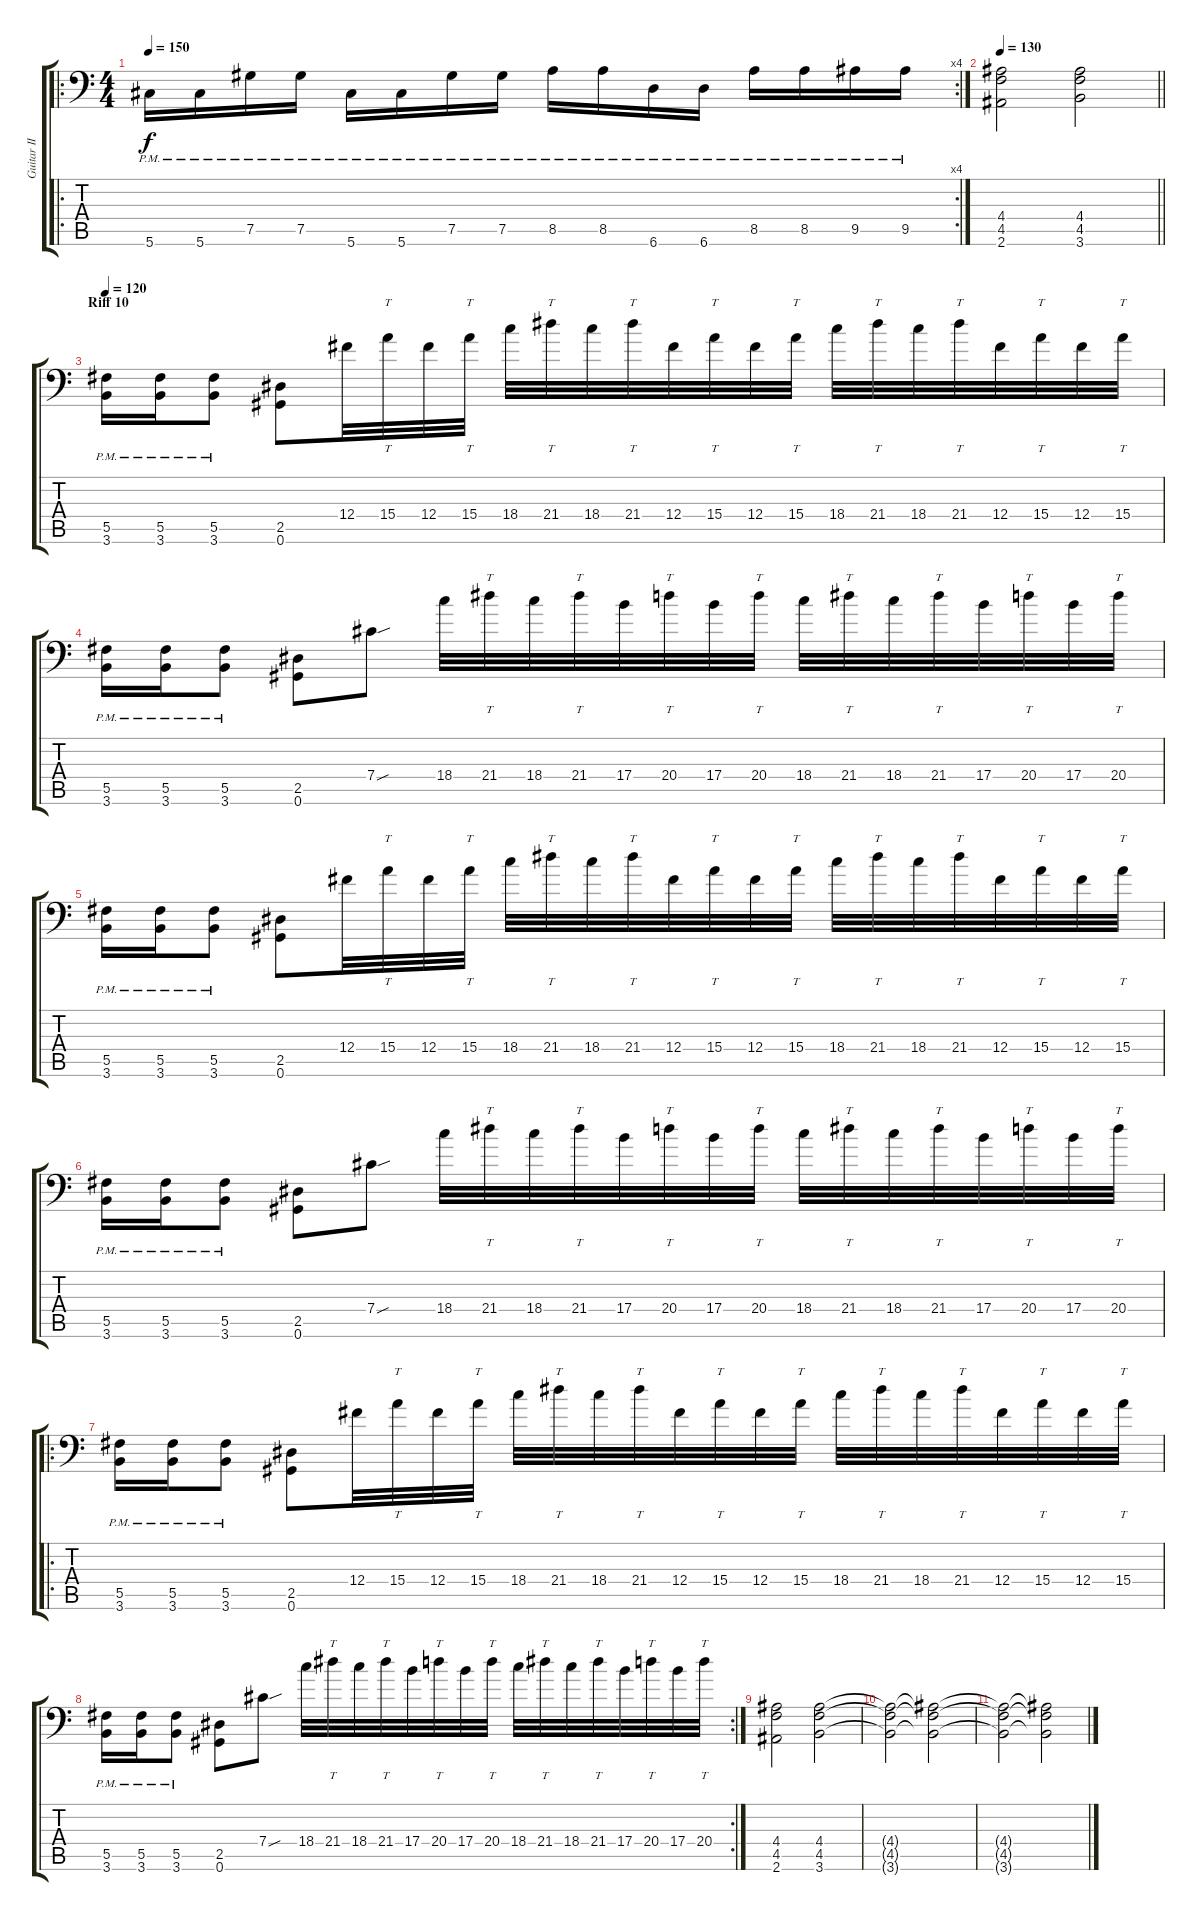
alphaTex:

\track ("Guitar II" "Guitar II") {instrument distortionguitar}
\staff {score tabs}
\tuning (Ab3 Eb3 B2 Gb2 Db2 Ab1) {hide}
\ro
\rc 4
\ts (4 4)
\tempo 150
\clef f4
\ks c
5.6{pm}.16{dy f} 5.6{pm}.16 7.5{pm}.16 7.5{pm}.16 5.6{pm}.16 5.6{pm}.16 7.5{pm}.16 7.5{pm}.16 8.5{pm}.16 8.5{pm}.16 6.6{pm}.16 6.6{pm}.16 8.5{pm}.16 8.5{pm}.16 9.5{pm}.16 9.5{pm}.16 |
\tempo 130
\barLineRight lightlight
(4.4 4.5 2.6).2 (4.4 4.5 3.6).2 |
\section ("" "Riff 10")
\tempo 120
(5.5{pm} 3.6{pm}).16 (5.5{pm} 3.6{pm}).16 (5.5{pm} 3.6{pm}).8 (2.5 0.6).8 12.4.32 15.4.32{tt} 12.4.32 15.4.32{tt} 18.4.32 21.4.32{tt} 18.4.32 21.4.32{tt} 12.4.32 15.4.32{tt} 12.4.32 15.4.32{tt} 18.4.32 21.4.32{tt} 18.4.32 21.4.32{tt} 12.4.32 15.4.32{tt} 12.4.32 15.4.32{tt} |
(5.5{pm} 3.6{pm}).16 (5.5{pm} 3.6{pm}).16 (5.5{pm} 3.6{pm}).8 (2.5 0.6).8 7.4{sou}.8 18.4.32 21.4.32{tt} 18.4.32 21.4.32{tt} 17.4.32 20.4.32{tt} 17.4.32 20.4.32{tt} 18.4.32 21.4.32{tt} 18.4.32 21.4.32{tt} 17.4.32 20.4.32{tt} 17.4.32 20.4.32{tt} |
(5.5{pm} 3.6{pm}).16 (5.5{pm} 3.6{pm}).16 (5.5{pm} 3.6{pm}).8 (2.5 0.6).8 12.4.32 15.4.32{tt} 12.4.32 15.4.32{tt} 18.4.32 21.4.32{tt} 18.4.32 21.4.32{tt} 12.4.32 15.4.32{tt} 12.4.32 15.4.32{tt} 18.4.32 21.4.32{tt} 18.4.32 21.4.32{tt} 12.4.32 15.4.32{tt} 12.4.32 15.4.32{tt} |
(5.5{pm} 3.6{pm}).16 (5.5{pm} 3.6{pm}).16 (5.5{pm} 3.6{pm}).8 (2.5 0.6).8 7.4{sou}.8 18.4.32 21.4.32{tt} 18.4.32 21.4.32{tt} 17.4.32 20.4.32{tt} 17.4.32 20.4.32{tt} 18.4.32 21.4.32{tt} 18.4.32 21.4.32{tt} 17.4.32 20.4.32{tt} 17.4.32 20.4.32{tt} |
\ro
(5.5{pm} 3.6{pm}).16 (5.5{pm} 3.6{pm}).16 (5.5{pm} 3.6{pm}).8 (2.5 0.6).8 12.4.32 15.4.32{tt} 12.4.32 15.4.32{tt} 18.4.32 21.4.32{tt} 18.4.32 21.4.32{tt} 12.4.32 15.4.32{tt} 12.4.32 15.4.32{tt} 18.4.32 21.4.32{tt} 18.4.32 21.4.32{tt} 12.4.32 15.4.32{tt} 12.4.32 15.4.32{tt} |
\rc 2
(5.5{pm} 3.6{pm}).16 (5.5{pm} 3.6{pm}).16 (5.5{pm} 3.6{pm}).8 (2.5 0.6).8 7.4{sou}.8 18.4.32 21.4.32{tt} 18.4.32 21.4.32{tt} 17.4.32 20.4.32{tt} 17.4.32 20.4.32{tt} 18.4.32 21.4.32{tt} 18.4.32 21.4.32{tt} 17.4.32 20.4.32{tt} 17.4.32 20.4.32{tt} |
(4.4 4.5 2.6).2 (4.4 4.5 3.6).2 |
(4.4{t} 4.5{t} 3.6{t}).2{volume 12} (4.4{t} 4.5{t} 3.6{t}).2{volume 10} |
(4.4{t} 4.5{t} 3.6{t}).2{volume 8} (4.4{t} 4.5{t} 3.6{t}).2{volume 5}
